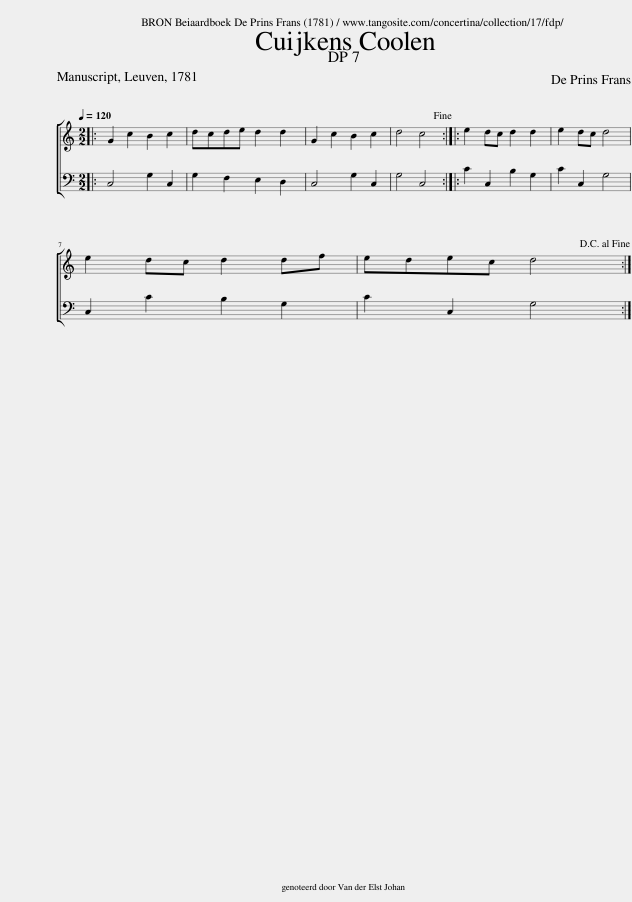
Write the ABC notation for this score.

X:1
%%score [ 1 2 ]
L:1/8
Q:1/4=120
M:2/2
I:linebreak $
K:C
V:1 treble
V:2 bass
V:1
|: G2 c2 B2 c2 | dcde d2 d2 | G2 c2 B2 c2 | d4 c4!fine! :: e2 dc d2 d2 | %5
 e2 dc d4 |$ e2 dc d2 df | edec d4!D.C.! :| %8
V:2
|: C,4 G,2 C,2 | G,2 F,2 E,2 D,2 | C,4 G,2 C,2 | G,4 C,4 :: C2 C,2 B,2 G,2 | %5
 C2 C,2 G,4 |$ C,2 C2 B,2 G,2 | C2 C,2 G,4 :| %8
